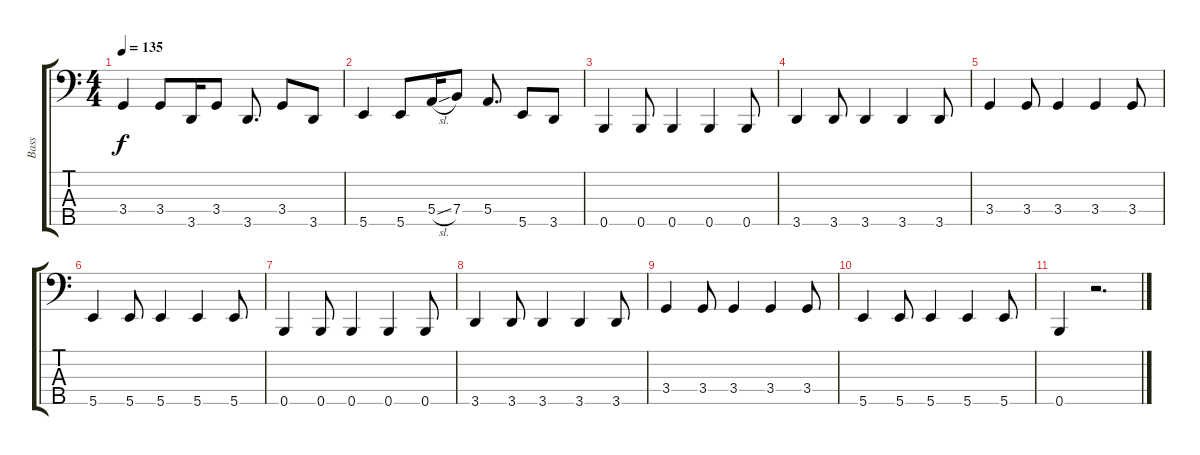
\track ("Bass" "Bass") {instrument electricbassfinger}
\staff {score tabs}
\tuning (G2 D2 A1 E1 B0) {hide}
\ts (4 4)
\tempo 135
\clef f4
\ks c
3.4.4{dy f} 3.4.8 3.5.16 3.4.8 3.5.8{d} 3.4.8 3.5.8 |
5.5.4 5.5.8 5.4{sl}.16 7.4.8 5.4.8{d} 5.5.8 3.5.8 |
0.5.4 0.5.8 0.5.4 0.5.4 0.5.8 |
3.5.4 3.5.8 3.5.4 3.5.4 3.5.8 |
3.4.4 3.4.8 3.4.4 3.4.4 3.4.8 |
5.5.4 5.5.8 5.5.4 5.5.4 5.5.8 |
0.5.4 0.5.8 0.5.4 0.5.4 0.5.8 |
3.5.4 3.5.8 3.5.4 3.5.4 3.5.8 |
3.4.4 3.4.8 3.4.4 3.4.4 3.4.8 |
5.5.4 5.5.8 5.5.4 5.5.4 5.5.8 |
0.5.4 r.2{d}
